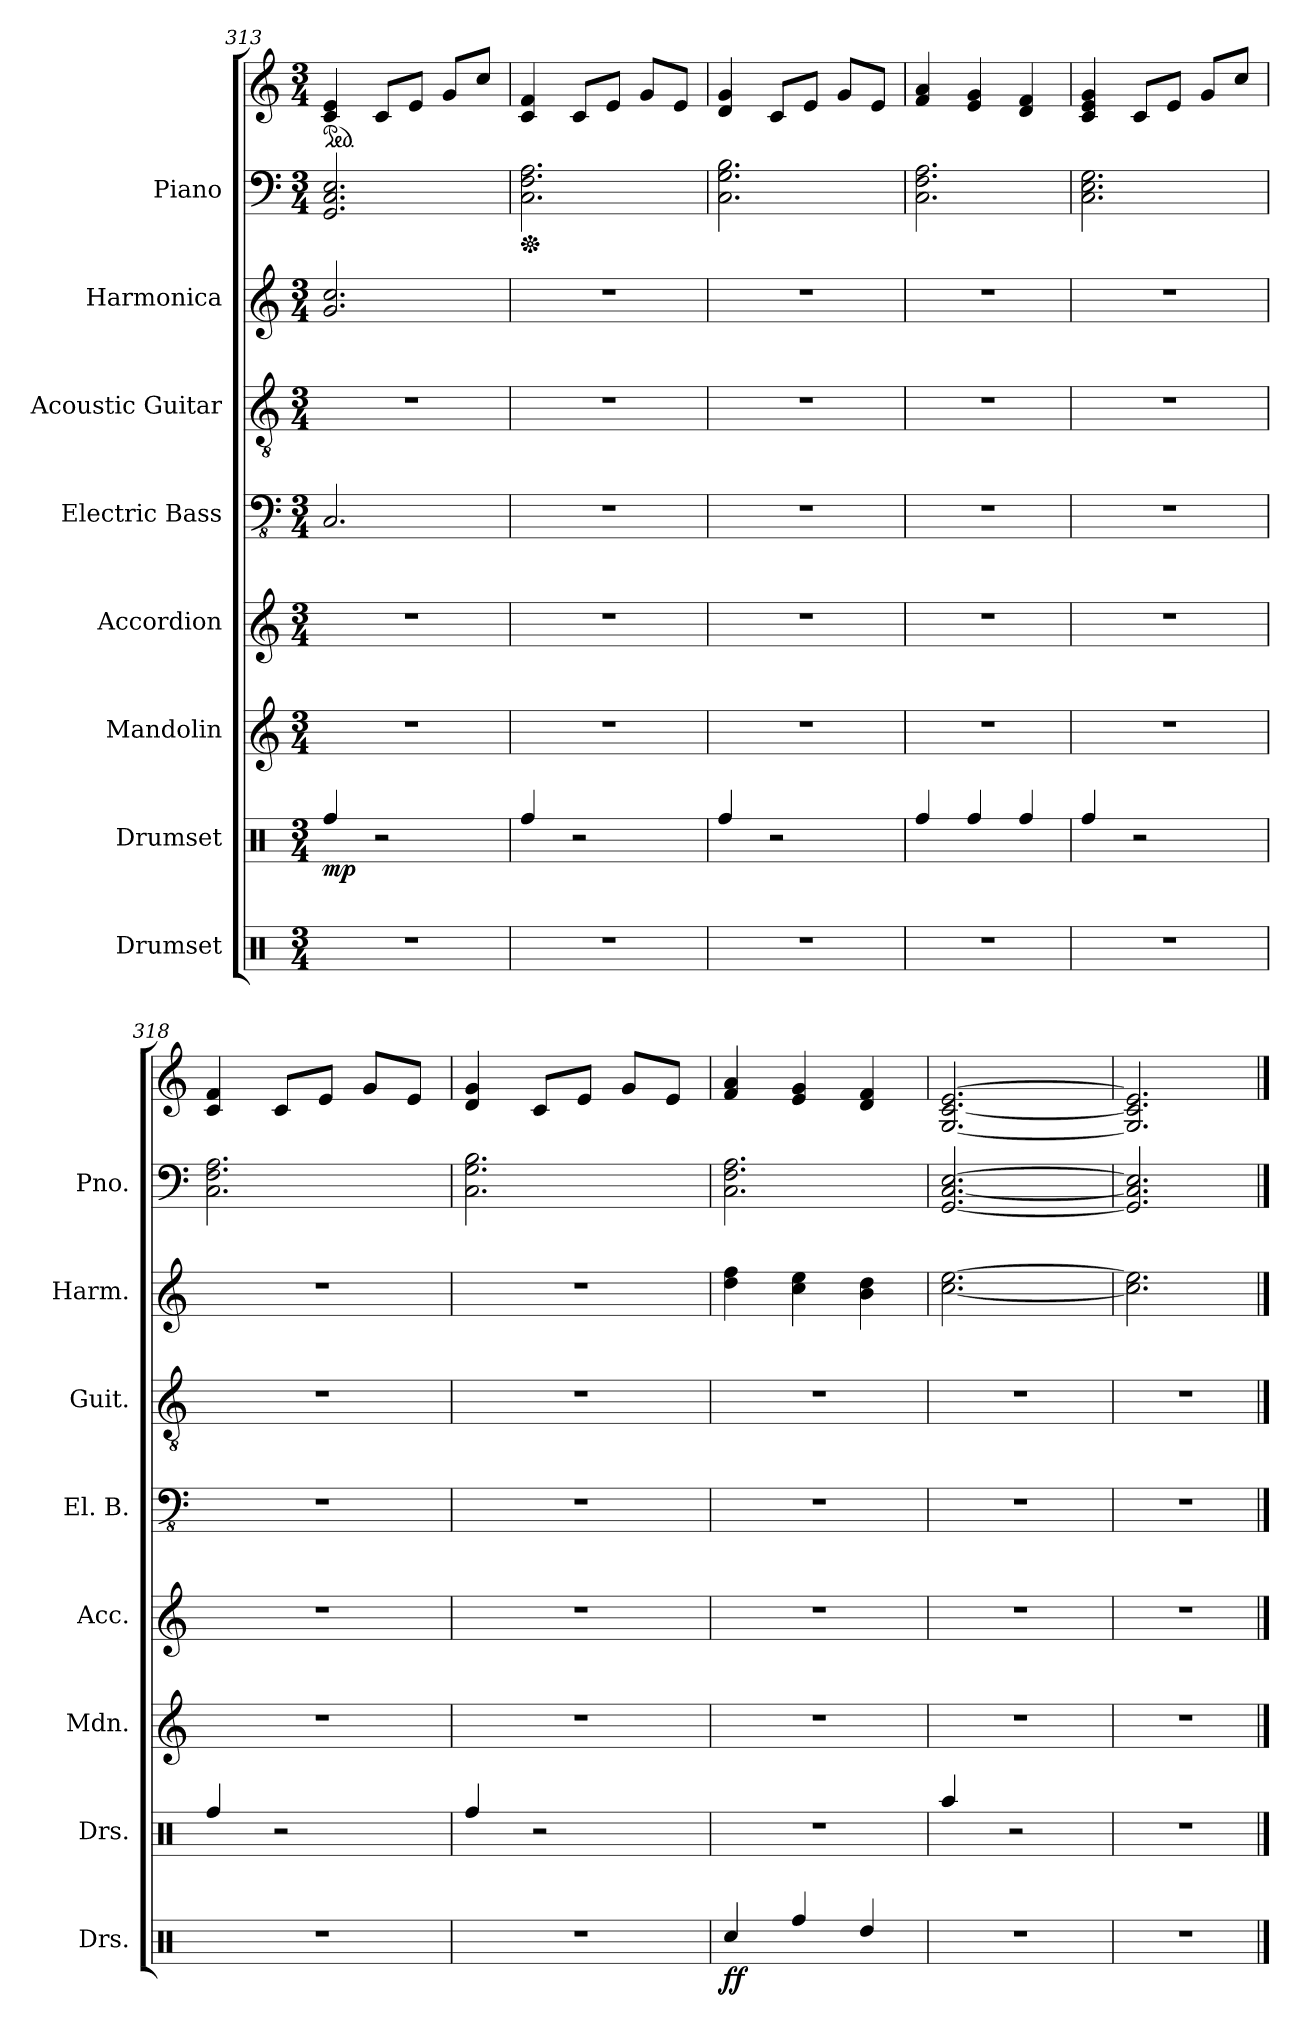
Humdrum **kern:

**kern	**dynam	**kern	**dynam	**kern	**kern	**kern	**kern	**kern	**kern	**kern
*part8	*part8	*part7	*part7	*part6	*part5	*part4	*part3	*part2	*part1	*part1
*staff9	*staff9	*staff8	*staff8	*staff7	*staff6	*staff5	*staff4	*staff3	*staff2	*staff1
*I"Drumset	*	*I"Drumset	*	*I"Mandolin	*I"Accordion	*I"Electric Bass	*I"Acoustic Guitar	*I"Harmonica	*I"Piano	*
*I'Drs.	*	*I'Drs.	*	*I'Mdn.	*I'Acc.	*I'El. B.	*I'Guit.	*I'Harm.	*I'Pno.	*
*clefX	*	*clefX	*	*clefG2	*clefG2	*clefFv4	*clefGv2	*clefG2	*clefF4	*clefG2
*k[]	*	*k[]	*	*k[]	*k[]	*k[]	*k[]	*k[]	*k[]	*k[]
*M3/4	*	*M3/4	*	*M3/4	*M3/4	*M3/4	*M3/4	*M3/4	*M3/4	*M3/4
*	*	*	*	*	*	*	*	*	*	*ped
=313	=313	=313	=313	=313	=313	=313	=313	=313	=313	=313
!	!	!	!LO:DY:b	!	!	!	!	!	!	!
2.r	.	4Rff/	mp	2.r	2.r	2.CC/	2.r	2.g/ 2.cc/	2.GG/ 2.C/ 2.E/	4c/ 4e/
.	.	2r	.	.	.	.	.	.	.	8c/L
.	.	.	.	.	.	.	.	.	.	8e/J
.	.	.	.	.	.	.	.	.	.	8g/L
.	.	.	.	.	.	.	.	.	.	8cc/J
=314	=314	=314	=314	=314	=314	=314	=314	=314	=314	=314
*	*	*	*	*	*	*	*	*	*Xped	*
2.r	.	4Rff/	.	2.r	2.r	2.r	2.r	2.r	2.C\ 2.F\ 2.A\	4c/ 4f/
.	.	2r	.	.	.	.	.	.	.	8c/L
.	.	.	.	.	.	.	.	.	.	8e/J
.	.	.	.	.	.	.	.	.	.	8g/L
.	.	.	.	.	.	.	.	.	.	8e/J
=315	=315	=315	=315	=315	=315	=315	=315	=315	=315	=315
2.r	.	4Rff/	.	2.r	2.r	2.r	2.r	2.r	2.C\ 2.G\ 2.B\	4d/ 4g/
.	.	2r	.	.	.	.	.	.	.	8c/L
.	.	.	.	.	.	.	.	.	.	8e/J
.	.	.	.	.	.	.	.	.	.	8g/L
.	.	.	.	.	.	.	.	.	.	8e/J
=316	=316	=316	=316	=316	=316	=316	=316	=316	=316	=316
2.r	.	4Rff/	.	2.r	2.r	2.r	2.r	2.r	2.C\ 2.F\ 2.A\	4f/ 4a/
.	.	4Rff/	.	.	.	.	.	.	.	4e/ 4g/
.	.	4Rff/	.	.	.	.	.	.	.	4d/ 4f/
=317	=317	=317	=317	=317	=317	=317	=317	=317	=317	=317
*	*	*	*	*	*	*	*	*	*	*MM156
2.r	.	4Rff/	.	2.r	2.r	2.r	2.r	2.r	2.C\ 2.E\ 2.G\	4c/ 4e/ 4g/
.	.	2r	.	.	.	.	.	.	.	8c/L
.	.	.	.	.	.	.	.	.	.	8e/J
.	.	.	.	.	.	.	.	.	.	8g/L
.	.	.	.	.	.	.	.	.	.	8cc/J
=318	=318	=318	=318	=318	=318	=318	=318	=318	=318	=318
*	*	*	*	*	*	*	*	*	*	*MM146
2.r	.	4Rff/	.	2.r	2.r	2.r	2.r	2.r	2.C\ 2.F\ 2.A\	4c/ 4f/
.	.	2r	.	.	.	.	.	.	.	8c/L
.	.	.	.	.	.	.	.	.	.	8e/J
.	.	.	.	.	.	.	.	.	.	8g/L
.	.	.	.	.	.	.	.	.	.	8e/J
!!LO:PB:g=z
=319	=319	=319	=319	=319	=319	=319	=319	=319	=319	=319
*	*	*	*	*	*	*	*	*	*	*MM136
2.r	.	4Rff/	.	2.r	2.r	2.r	2.r	2.r	2.C\ 2.G\ 2.B\	4d/ 4g/
.	.	2r	.	.	.	.	.	.	.	8c/L
.	.	.	.	.	.	.	.	.	.	8e/J
.	.	.	.	.	.	.	.	.	.	8g/L
.	.	.	.	.	.	.	.	.	.	8e/J
=320	=320	=320	=320	=320	=320	=320	=320	=320	=320	=320
*	*	*	*	*	*	*	*	*	*	*MM120
!	!LO:DY:b	!	!	!	!	!	!	!	!	!
4Rcc/	ff	2.r	.	2.r	2.r	2.r	2.r	4dd\ 4ff\	2.C\ 2.F\ 2.A\	4f/ 4a/
4Rff/	.	.	.	.	.	.	.	4cc\ 4ee\	.	4e/ 4g/
*	*	*	*	*	*	*	*	*	*	*MM110
4Rdd/	.	.	.	.	.	.	.	4b\ 4dd\	.	4d/ 4f/
=321	=321	=321	=321	=321	=321	=321	=321	=321	=321	=321
2.r	.	4Raa/	.	2.r	2.r	2.r	2.r	[2.cc\ [2.ee\	[2.GG/ [2.C/ [2.E/	[2.G/ [2.c/ [2.e/
.	.	2r	.	.	.	.	.	.	.	.
=322	=322	=322	=322	=322	=322	=322	=322	=322	=322	=322
2.r	.	2.r	.	2.r	2.r	2.r	2.r	2.cc\] 2.ee\]	2.GG/] 2.C/] 2.E/]	2.G/] 2.c/] 2.e/]
==	==	==	==	==	==	==	==	==	==	==
*-	*-	*-	*-	*-	*-	*-	*-	*-	*-	*-
